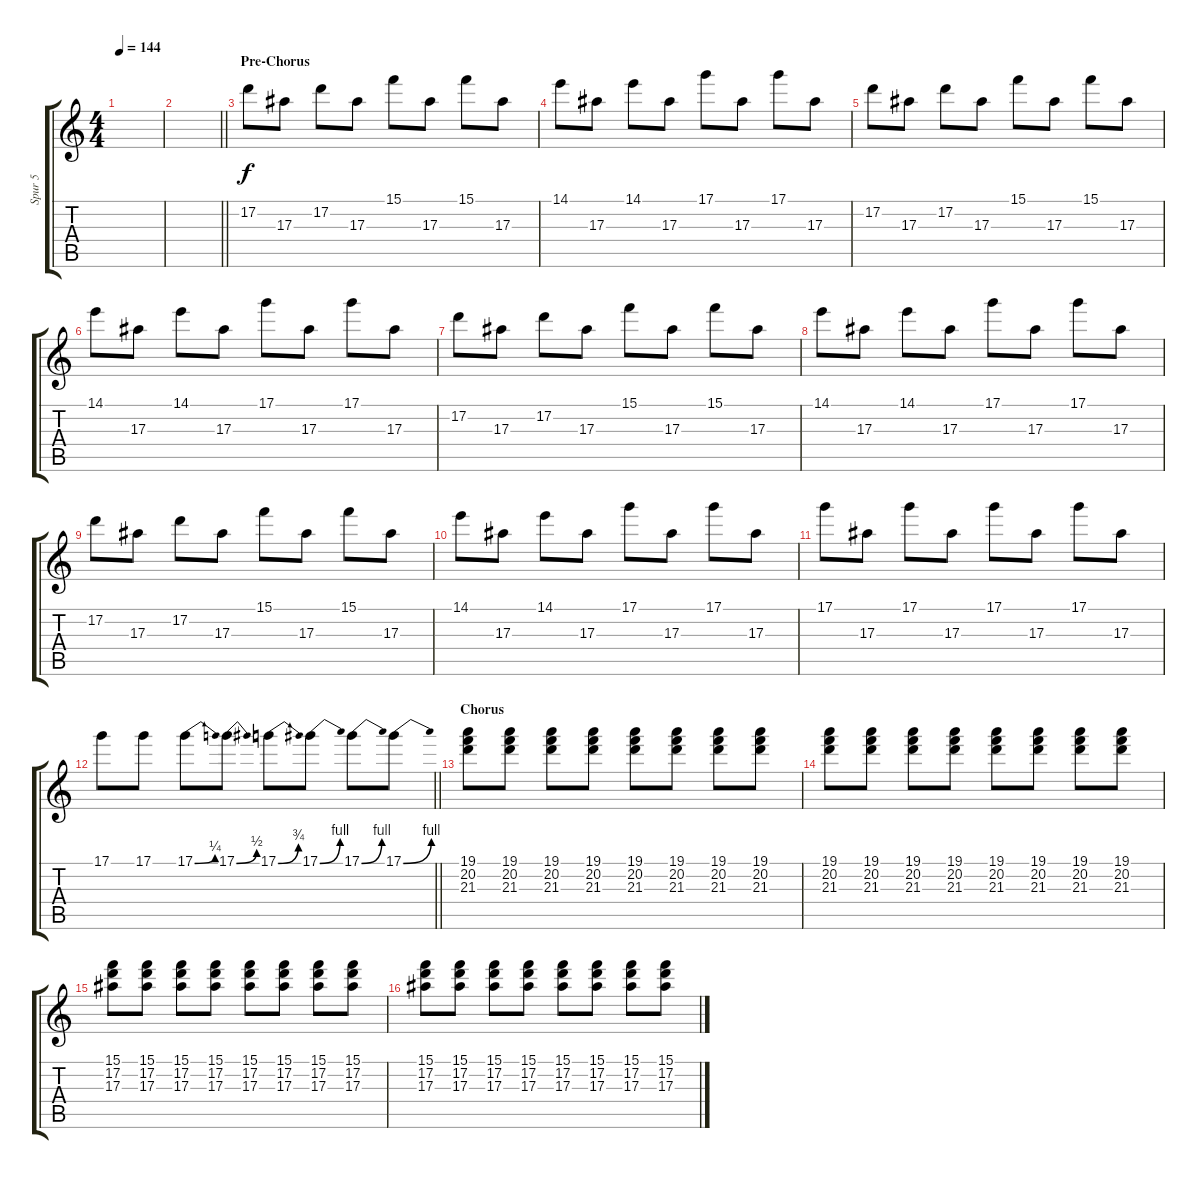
\track ("Spur 5" "Spur 5") {instrument distortionguitar}
\staff {score tabs}
\tuning (D4 A3 F3 C3 G2 C2) {hide}
\ts (4 4)
\tempo 144
\clef g2
\ks c
|
\barLineRight lightlight
|
\section ("" "Pre-Chorus")
17.2.8 17.3.8 17.2.8 17.3.8 15.1.8 17.3.8 15.1.8 17.3.8 |
14.1.8 17.3.8 14.1.8 17.3.8 17.1.8 17.3.8 17.1.8 17.3.8 |
17.2.8 17.3.8 17.2.8 17.3.8 15.1.8 17.3.8 15.1.8 17.3.8 |
14.1.8 17.3.8 14.1.8 17.3.8 17.1.8 17.3.8 17.1.8 17.3.8 |
17.2.8 17.3.8 17.2.8 17.3.8 15.1.8 17.3.8 15.1.8 17.3.8 |
14.1.8 17.3.8 14.1.8 17.3.8 17.1.8 17.3.8 17.1.8 17.3.8 |
17.2.8 17.3.8 17.2.8 17.3.8 15.1.8 17.3.8 15.1.8 17.3.8 |
14.1.8 17.3.8 14.1.8 17.3.8 17.1.8 17.3.8 17.1.8 17.3.8 |
17.1.8 17.3.8 17.1.8 17.3.8 17.1.8 17.3.8 17.1.8 17.3.8 |
\barLineRight lightlight
17.1.8 17.1.8 17.1{be (bend 0 0 60 1)}.8 17.1{be (bend 0 0 60 2)}.8 17.1{be (bend 0 0 60 3)}.8 17.1{be (bend 0 0 60 4)}.8 17.1{be (bend 0 0 60 4)}.8 17.1{be (bend 0 0 60 4)}.8 |
\section ("" "Chorus")
(19.1 20.2 21.3).8 (19.1 20.2 21.3).8 (19.1 20.2 21.3).8 (19.1 20.2 21.3).8 (19.1 20.2 21.3).8 (19.1 20.2 21.3).8 (19.1 20.2 21.3).8 (19.1 20.2 21.3).8 |
(19.1 20.2 21.3).8 (19.1 20.2 21.3).8 (19.1 20.2 21.3).8 (19.1 20.2 21.3).8 (19.1 20.2 21.3).8 (19.1 20.2 21.3).8 (19.1 20.2 21.3).8 (19.1 20.2 21.3).8 |
(15.1 17.2 17.3).8 (15.1 17.2 17.3).8 (15.1 17.2 17.3).8 (15.1 17.2 17.3).8 (15.1 17.2 17.3).8 (15.1 17.2 17.3).8 (15.1 17.2 17.3).8 (15.1 17.2 17.3).8 |
(15.1 17.2 17.3).8 (15.1 17.2 17.3).8 (15.1 17.2 17.3).8 (15.1 17.2 17.3).8 (15.1 17.2 17.3).8 (15.1 17.2 17.3).8 (15.1 17.2 17.3).8 (15.1 17.2 17.3).8
